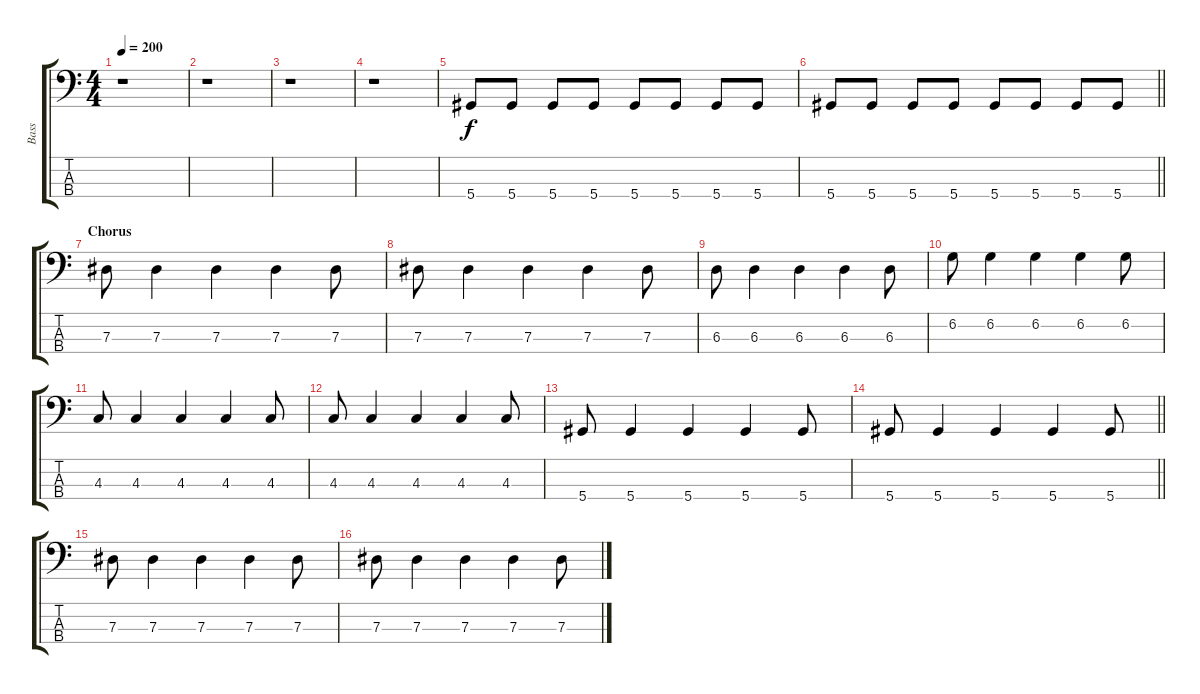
\track ("Bass" "Bass") {instrument electricbasspick}
\staff {score tabs}
\tuning (Gb2 Db2 Ab1 Eb1) {hide}
\ts (4 4)
\tempo 200
\clef f4
\ks c
r.1{dy f} |
r.1 |
r.1 |
r.1 |
5.4.8{volume 12} 5.4.8 5.4.8 5.4.8 5.4.8 5.4.8 5.4.8 5.4.8 |
\barLineRight lightlight
5.4.8 5.4.8 5.4.8 5.4.8 5.4.8 5.4.8 5.4.8 5.4.8 |
\section ("" "Chorus")
7.3.8 7.3.4 7.3.4 7.3.4 7.3.8 |
7.3.8 7.3.4 7.3.4 7.3.4 7.3.8 |
6.3.8 6.3.4 6.3.4 6.3.4 6.3.8 |
6.2.8 6.2.4 6.2.4 6.2.4 6.2.8 |
4.3.8 4.3.4 4.3.4 4.3.4 4.3.8 |
4.3.8 4.3.4 4.3.4 4.3.4 4.3.8 |
5.4.8 5.4.4 5.4.4 5.4.4 5.4.8 |
\barLineRight lightlight
5.4.8 5.4.4 5.4.4 5.4.4 5.4.8 |
7.3.8 7.3.4 7.3.4 7.3.4 7.3.8 |
7.3.8 7.3.4 7.3.4 7.3.4 7.3.8
